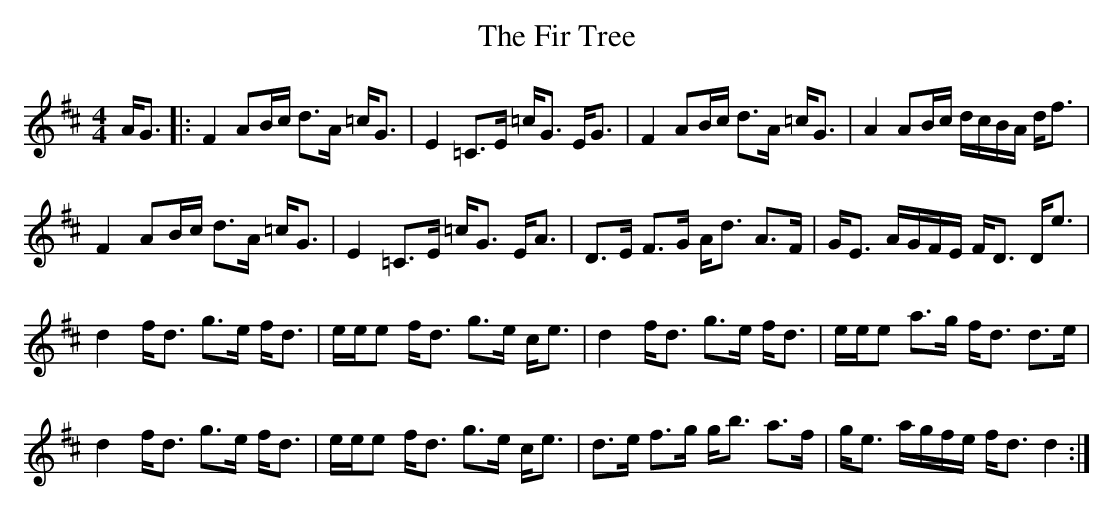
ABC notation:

X:1
T: The Fir Tree
M: 4/4
L: 1/8
K: Dmaj
A/G>|:F4 AB/c/ d>A =c/G >|E4 =C>E =c/G> EG>|F4 AB/c/ d>A =c/G >|A4 AB/c/ d/c/B/A/ d/f>|
F4 AB/c/ d>A =c/G >|E4 =C>E =c/G> EA>|D2>E F>G A<d A>F|G/E> AG/F/E/ F/D> De>|
d4 f/d> g2>e f/d>|ee/e f/d> g2>e c/e>|d4 f/d> g2>e f/d>|ee/e a>g f/d> d2>e|
d2 f/d> g2>e f/d>|ee/e f/d> g2>e c/e>|d2>e f>g g/b> a2>f|g/e> ag/f/e/ f/d> d4:|
